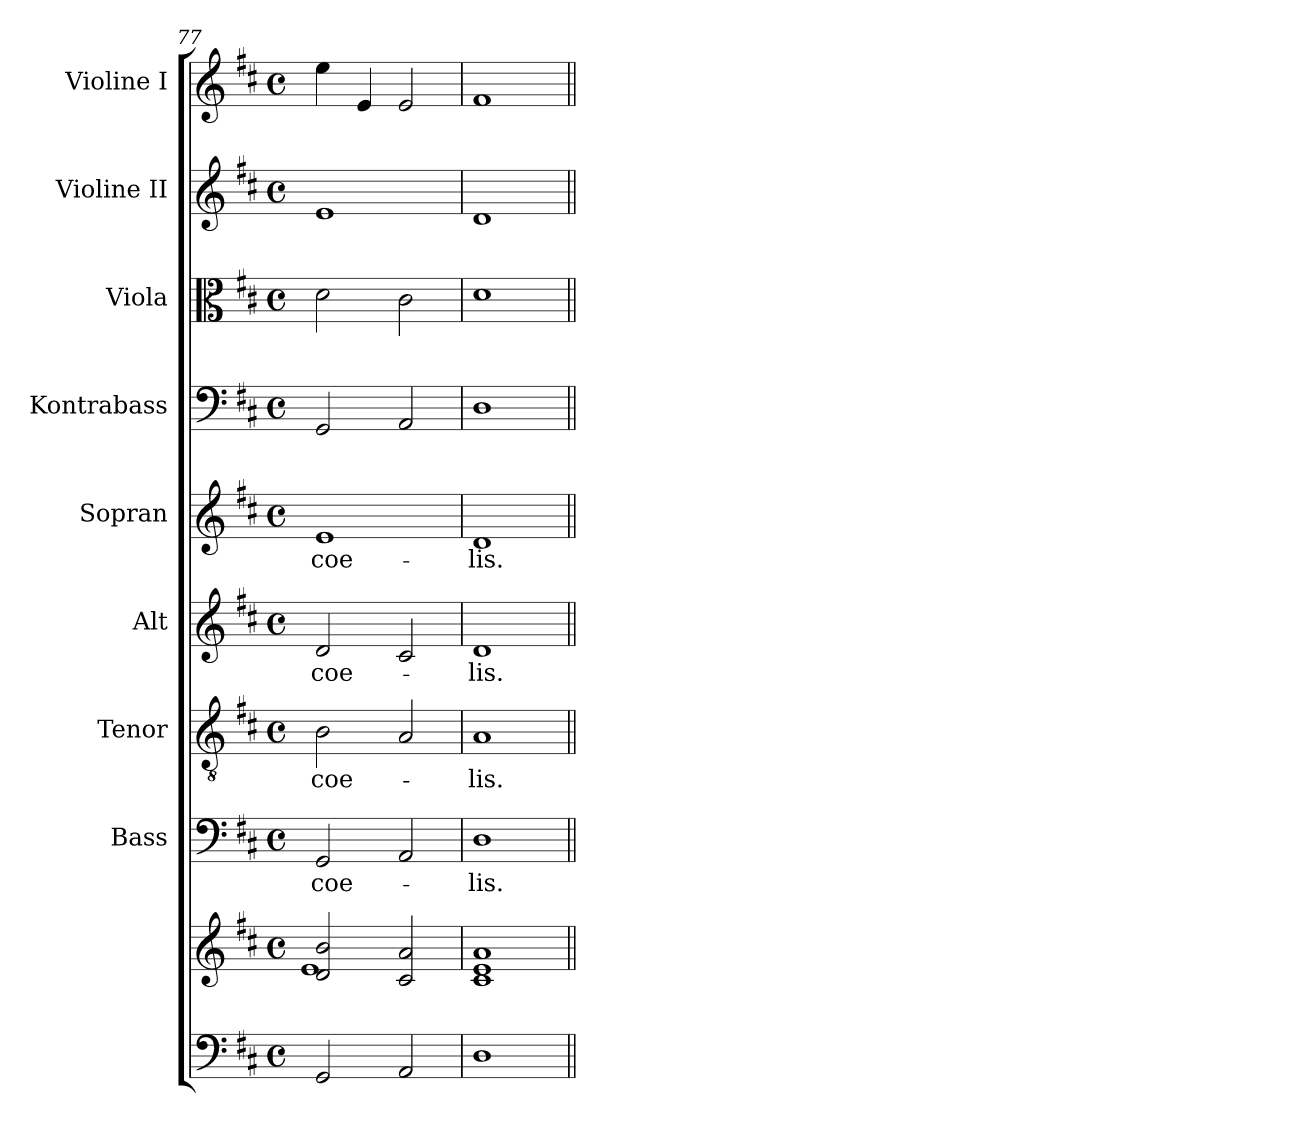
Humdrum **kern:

**kern	**kern	**kern	**text	**kern	**text	**kern	**text	**kern	**text	**kern	**kern	**kern	**kern
*part9	*part9	*part8	*part8	*part7	*part7	*part6	*part6	*part5	*part5	*part4	*part3	*part2	*part1
*staff10	*staff9	*staff8	*staff8	*staff7	*staff7	*staff6	*staff6	*staff5	*staff5	*staff4	*staff3	*staff2	*staff1
*	*	*I"Bass	*	*I"Tenor	*	*I"Alt	*	*I"Sopran	*	*I"Kontrabass	*I"Viola	*I"Violine II	*I"Violine I
*	*	*I'B.	*	*I'T.	*	*I'A.	*	*I'S.	*	*I'Kb.	*I'Vla.	*I'Vl. II	*I'Vl. I
*clefF4	*clefG2	*clefF4	*	*clefGv2	*	*clefG2	*	*clefG2	*	*clefF4	*clefC3	*clefG2	*clefG2
*	*	*	*	*	*	*	*	*	*	*ITrd7c12	*	*	*
*k[f#c#]	*k[f#c#]	*k[f#c#]	*	*k[f#c#]	*	*k[f#c#]	*	*k[f#c#]	*	*k[f#c#]	*k[f#c#]	*k[f#c#]	*k[f#c#]
*D:	*D:	*D:	*	*D:	*	*D:	*	*D:	*	*D:	*D:	*D:	*D:
*M4/4	*M4/4	*M4/4	*	*M4/4	*	*M4/4	*	*M4/4	*	*M4/4	*M4/4	*M4/4	*M4/4
*met(c)	*met(c)	*met(c)	*	*met(c)	*	*met(c)	*	*met(c)	*	*met(c)	*met(c)	*met(c)	*met(c)
=77	=77	=77	=77	=77	=77	=77	=77	=77	=77	=77	=77	=77	=77
*	*^	*	*	*	*	*	*	*	*	*	*	*	*
!	!	!	!	!LO:LY:b	!	!LO:LY:b	!	!LO:LY:b	!	!LO:LY:b	!	!	!	!
2GG/	2d/ 2b/	1e	2GG/	coe-	2B\	coe-	2d/	coe-	1e	coe-	2GGG/	2d\	1e	4ee\
.	.	.	.	.	.	.	.	.	.	.	.	.	.	4e/
2AA/	2c#/ 2a/	.	2AA/	.	2A/	.	2c#/	.	.	.	2AAA/	2c#\	.	2e/
*	*v	*v	*	*	*	*	*	*	*	*	*	*	*	*
=78	=78	=78	=78	=78	=78	=78	=78	=78	=78	=78	=78	=78	=78
!	!	!	!LO:LY:b	!	!LO:LY:b	!	!LO:LY:b	!	!LO:LY:b	!	!	!	!
1D	1c# 1e 1a	1D	-lis.	1A	-lis.	1d	-lis.	1d	-lis.	1DD	1d	1d	1f#
=||	=||	=||	=||	=||	=||	=||	=||	=||	=||	=||	=||	=||	=||
*-	*-	*-	*-	*-	*-	*-	*-	*-	*-	*-	*-	*-	*-
